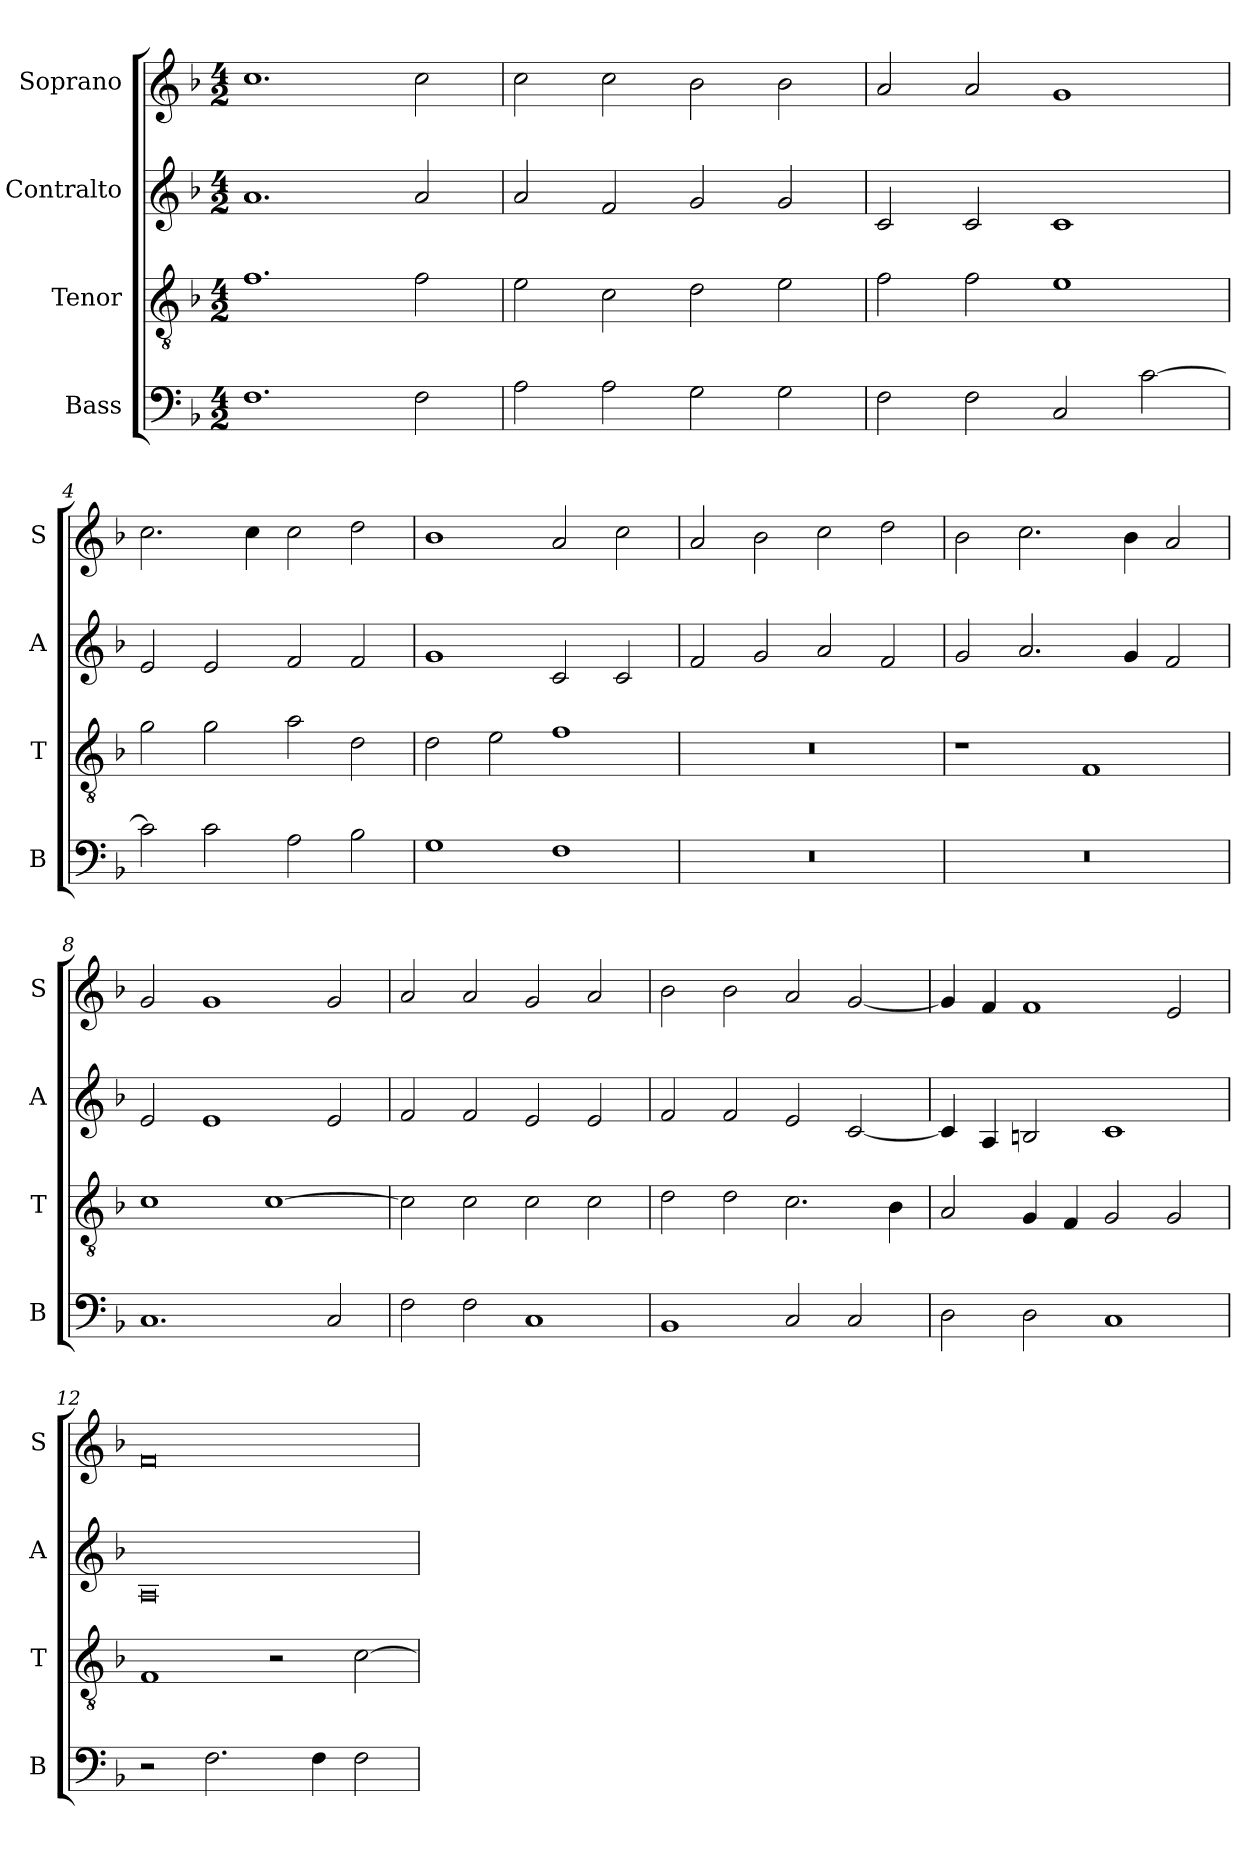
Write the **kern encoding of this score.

**kern	**kern	**kern	**kern
*part4	*part3	*part2	*part1
*staff4	*staff3	*staff2	*staff1
*I"Bass	*I"Tenor	*I"Contralto	*I"Soprano
*I'B	*I'T	*I'A	*I'S
*clefF4	*clefGv2	*clefG2	*clefG2
*k[b-]	*k[b-]	*k[b-]	*k[b-]
*F:ion	*F:ion	*F:ion	*F:ion
*M4/2	*M4/2	*M4/2	*M4/2
=1	=1	=1	=1
1.F	1.f	1.a	1.cc
2F	2f	2a	2cc
=2	=2	=2	=2
2A	2e	2a	2cc
2A	2c	2f	2cc
2G	2d	2g	2b-
2G	2e	2g	2b-
=3	=3	=3	=3
2F	2f	2c	2a
2F	2f	2c	2a
2C	1e	1c	1g
[2c	.	.	.
=4	=4	=4	=4
2c]	2g	2e	2.cc
2c	2g	2e	.
.	.	.	4cc
2A	2a	2f	2cc
2B-	2d	2f	2dd
=5	=5	=5	=5
1G	2d	1g	1b-
.	2e	.	.
1F	1f	2c	2a
.	.	2c	2cc
=6	=6	=6	=6
0r	0r	2f	2a
.	.	2g	2b-
.	.	2a	2cc
.	.	2f	2dd
=7	=7	=7	=7
0r	1r	2g	2b-
.	.	2.a	2.cc
.	1F	.	.
.	.	4g	4b-
.	.	2f	2a
=8	=8	=8	=8
1.C	1c	2e	2g
.	.	1e	1g
.	[1c	.	.
2C	.	2e	2g
=9	=9	=9	=9
2F	2c]	2f	2a
2F	2c	2f	2a
1C	2c	2e	2g
.	2c	2e	2a
=10	=10	=10	=10
1BB-	2d	2f	2b-
.	2d	2f	2b-
2C	2.c	2e	2a
2C	.	[2c	[2g
.	4B-	.	.
=11	=11	=11	=11
2D	2A	4c]	4g]
.	.	4A	4f
2D	4G	2Bn	1f
.	4F	.	.
1C	2G	1c	.
.	2G	.	2e
=12	=12	=12	=12
2r	1F	0A	0f
2.F	.	.	.
.	2r	.	.
4F	.	.	.
2F	[2c	.	.
=	=	=	=
*-	*-	*-	*-
